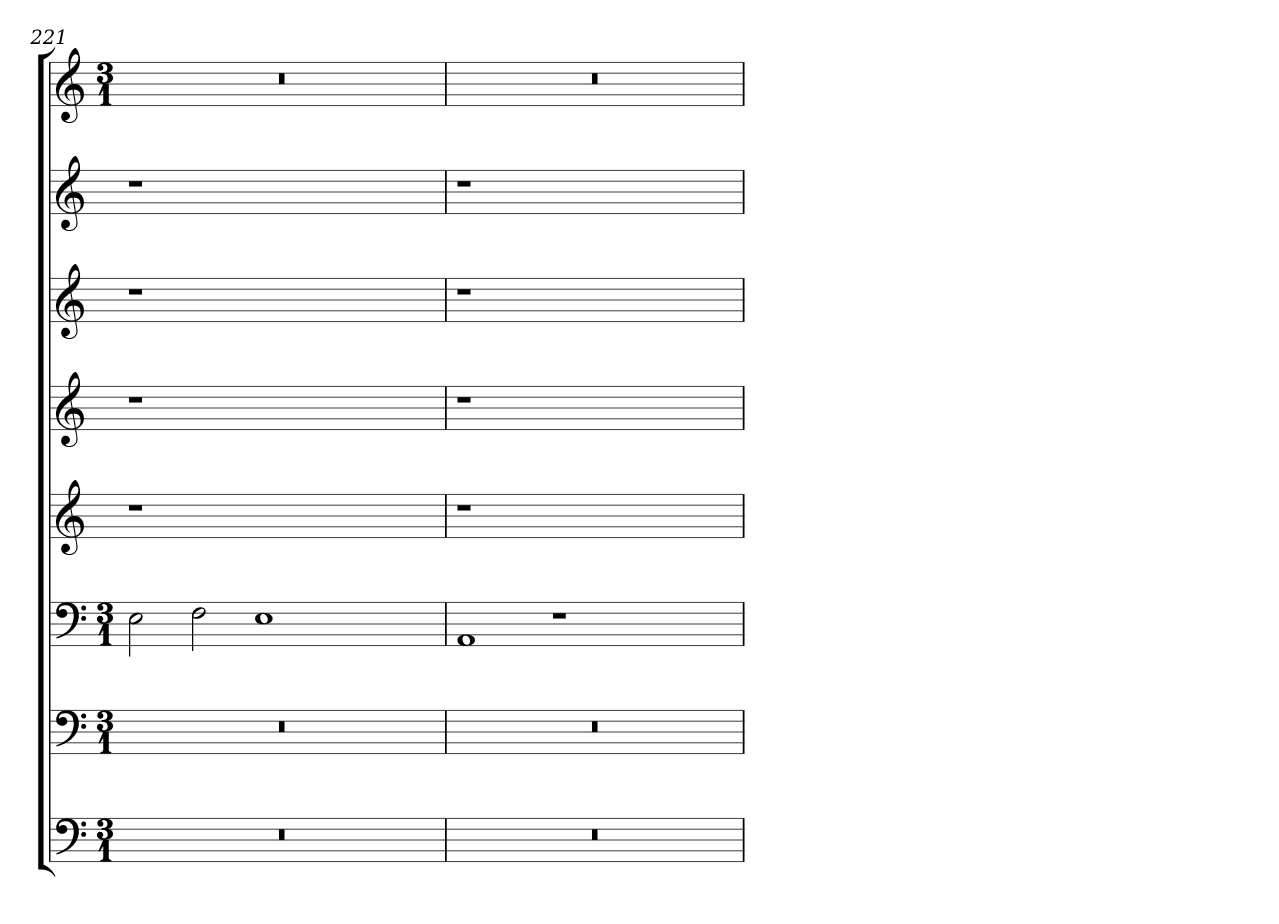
**kern	**kern	**kern	**kern	**kern	**kern	**kern	**kern
*part8	*part7	*part6	*part5	*part4	*part3	*part2	*part1
*staff8	*staff7	*staff6	*staff5	*staff4	*staff3	*staff2	*staff1
*clefF4	*clefF4	*clefF4	*clefG2	*clefG2	*clefG2	*clefG2	*clefG2
*k[]	*k[]	*k[]	*k[]	*k[]	*k[]	*k[]	*k[]
*C:	*C:	*C:	*C:	*C:	*C:	*C:	*C:
*M3/1	*M3/1	*M3/1	*	*	*	*	*M3/1
=221	=221	=221	=221	=221	=221	=221	=221
0.r	0.r	2E\	1r	1r	1r	1r	0.r
.	.	2F\	.	.	.	.	.
.	.	1E	0ryy	0ryy	0ryy	0ryy	.
.	.	1ryy	.	.	.	.	.
!!LO:LB:g=z
=222	=222	=222	=222	=222	=222	=222	=222
0.r	0.r	1AA	1r	1r	1r	1r	0.r
.	.	1r	0ryy	0ryy	0ryy	0ryy	.
.	.	1ryy	.	.	.	.	.
=	=	=	=	=	=	=	=
*-	*-	*-	*-	*-	*-	*-	*-
